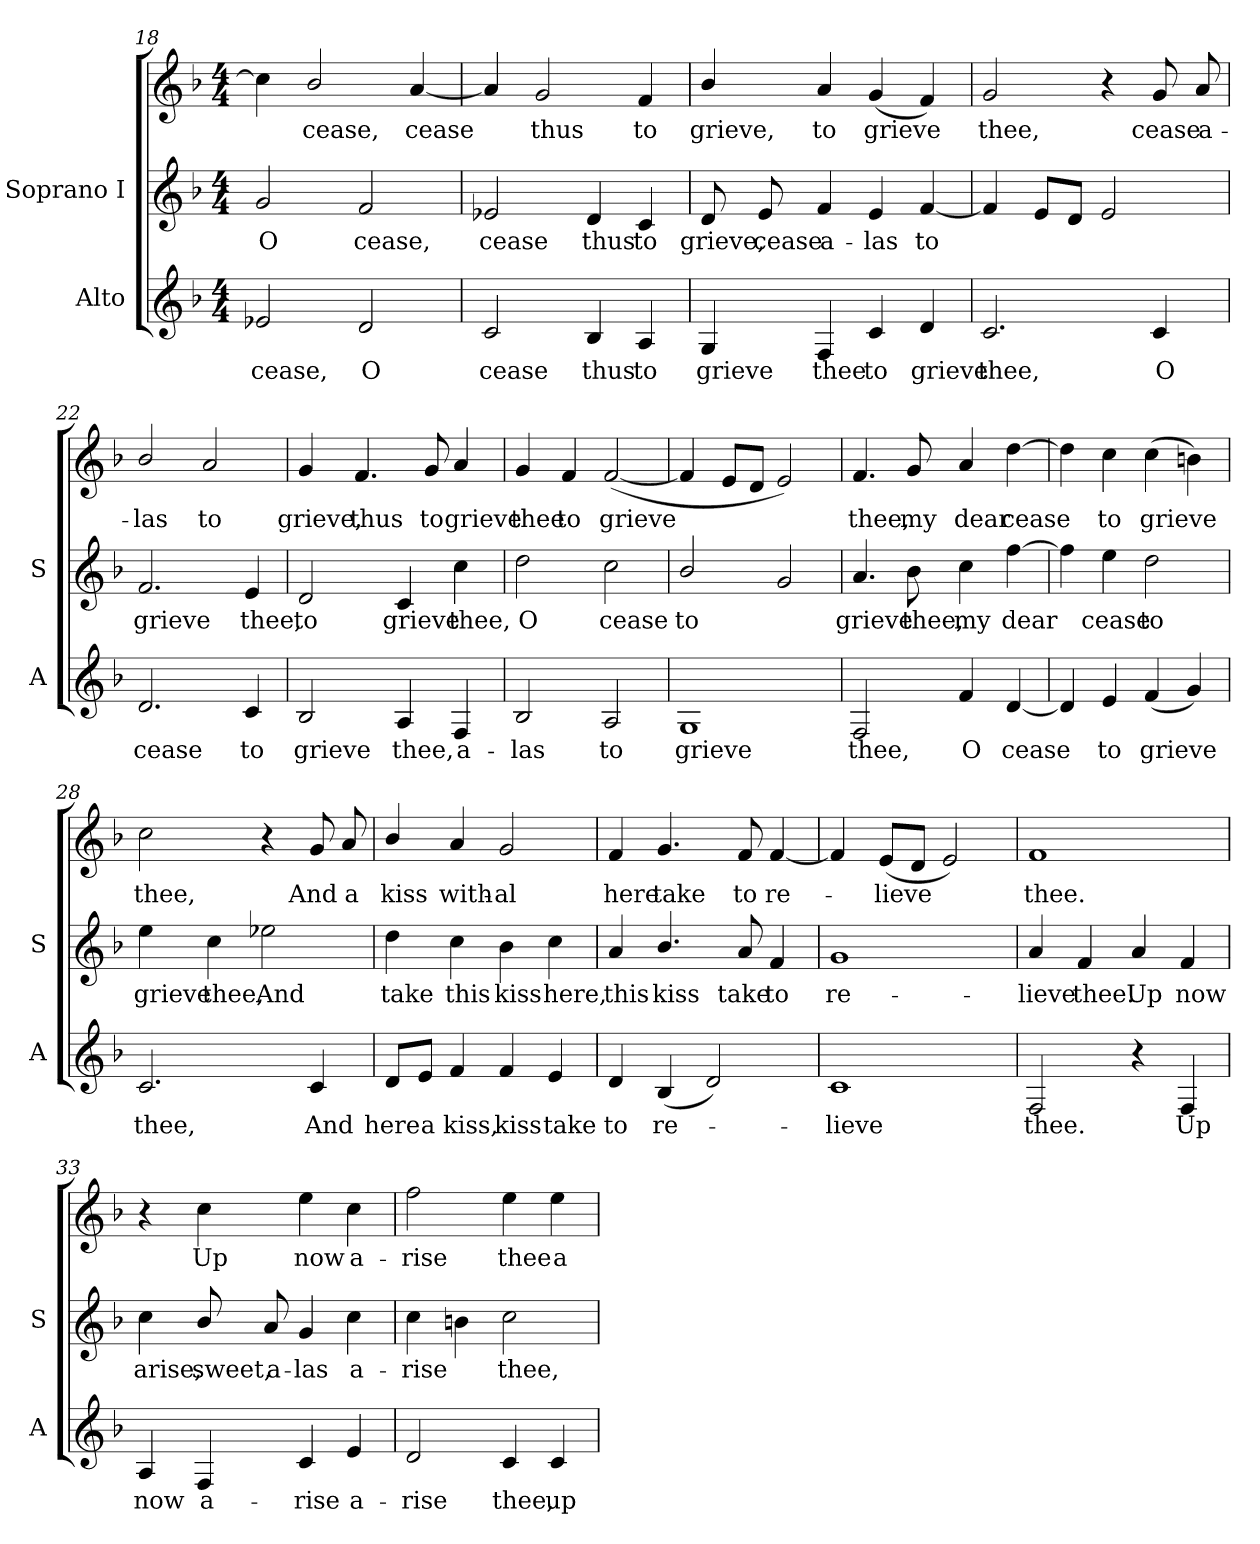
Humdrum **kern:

**kern	**text	**kern	**text	**kern	**text
*part2	*part2	*part1	*part1	*part1	*part1
*staff3	*staff3	*staff2	*staff2	*staff1	*staff1
*I"Alto	*	*I"Soprano I	*	*	*
*I'A	*	*I'S	*	*	*
*clefG2	*	*clefG2	*	*clefG2	*
*k[b-]	*	*k[b-]	*	*k[b-]	*
*F:	*	*F:	*	*F:	*
*M4/4	*	*M4/4	*	*M4/4	*
=18	=18	=18	=18	=18	=18
!	!LO:LY:b	!	!LO:LY:b	!	!
2e-X	cease,	2g	O	4cc]	.
!	!	!	!	!	!LO:LY:b
.	.	.	.	2b-/	cease,
!	!LO:LY:b	!	!LO:LY:b	!	!
2d	O	2f	cease,	.	.
!	!	!	!	!	!LO:LY:b
.	.	.	.	[4a	cease
=19	=19	=19	=19	=19	=19
!	!LO:LY:b	!	!LO:LY:b	!	!
2c	cease	2e-X	cease	4a]	.
!	!	!	!	!	!LO:LY:b
.	.	.	.	2g	thus
!	!LO:LY:b	!	!LO:LY:b	!	!
4B-/	thus	4d	thus	.	.
!	!LO:LY:b	!	!LO:LY:b	!	!LO:LY:b
4A	to	4c	to	4f	to
!!LO:LB:g=z
=20	=20	=20	=20	=20	=20
!	!LO:LY:b	!	!LO:LY:b	!	!LO:LY:b
4G	grieve	8d	grieve,	4b-/	grieve,
!	!	!	!LO:LY:b	!	!
.	.	8e	cease	.	.
!	!LO:LY:b	!	!LO:LY:b	!	!LO:LY:b
4F	thee	4f	a-	4a	to
!	!LO:LY:b	!	!LO:LY:b	!	!LO:LY:b
4c	to	4e	-las	(<4g	grieve
!	!LO:LY:b	!	!LO:LY:b	!	!
4d	grieve	[4f	to	4f)	.
=21	=21	=21	=21	=21	=21
!	!LO:LY:b	!	!	!	!LO:LY:b
2.c	thee,	4f]	.	2g	thee,
.	.	8eL	.	.	.
.	.	8dJ	.	.	.
.	.	2e	.	4r	.
!	!LO:LY:b	!	!	!	!LO:LY:b
4c	O	.	.	8g	cease
!	!	!	!	!	!LO:LY:b
.	.	.	.	8a	a-
=22	=22	=22	=22	=22	=22
!	!LO:LY:b	!	!LO:LY:b	!	!LO:LY:b
2.d	cease	2.f	grieve	2b-/	-las
!	!	!	!	!	!LO:LY:b
.	.	.	.	2a	to
!	!LO:LY:b	!	!LO:LY:b	!	!
4c	to	4e	thee,	.	.
=23	=23	=23	=23	=23	=23
!	!LO:LY:b	!	!LO:LY:b	!	!LO:LY:b
2B-/	grieve	2d	to	4g	grieve,
!	!	!	!	!	!LO:LY:b
.	.	.	.	4.f	thus
!	!LO:LY:b	!	!LO:LY:b	!	!
4A	thee,	4c	grieve	.	.
!	!	!	!	!	!LO:LY:b
.	.	.	.	8g	to
!	!LO:LY:b	!	!LO:LY:b	!	!LO:LY:b
4F	a-	4cc	thee,	4a	grieve
!!LO:LB:g=z
=24	=24	=24	=24	=24	=24
!	!LO:LY:b	!	!LO:LY:b	!	!LO:LY:b
2B-/	-las	2dd	O	4g	thee
!	!	!	!	!	!LO:LY:b
.	.	.	.	4f	to
!	!LO:LY:b	!	!LO:LY:b	!	!LO:LY:b
2A	to	2cc	cease	(<[2f	grieve
=25	=25	=25	=25	=25	=25
!	!LO:LY:b	!	!LO:LY:b	!	!
1G	grieve	2b-/	to	4f]	.
.	.	.	.	8eL	.
.	.	.	.	8dJ	.
.	.	2g	.	2e)	.
=26	=26	=26	=26	=26	=26
!	!LO:LY:b	!	!LO:LY:b	!	!LO:LY:b
2F	thee,	4.a	grieve	4.f	thee,
!	!	!	!LO:LY:b	!	!LO:LY:b
.	.	8b-	thee,	8g	my
!	!LO:LY:b	!	!LO:LY:b	!	!LO:LY:b
4f	O	4cc	my	4a	dear
!	!LO:LY:b	!	!LO:LY:b	!	!LO:LY:b
[4d	cease	[4ff	dear	[4dd	cease
=27	=27	=27	=27	=27	=27
4d]	.	4ff]	.	4dd]	.
!	!LO:LY:b	!	!LO:LY:b	!	!LO:LY:b
4e	to	4ee	cease	4cc	to
!	!LO:LY:b	!	!LO:LY:b	!	!LO:LY:b
(<4f	grieve	2dd	to	(>4cc	grieve
4g)	.	.	.	4bn)	.
=28	=28	=28	=28	=28	=28
!	!LO:LY:b	!	!LO:LY:b	!	!LO:LY:b
2.c	thee,	4ee	grieve	2cc	thee,
!	!	!	!LO:LY:b	!	!
.	.	4cc	thee,	.	.
!	!	!	!LO:LY:b	!	!
.	.	2ee-X	And	4r	.
!	!LO:LY:b	!	!	!	!LO:LY:b
4c	And	.	.	8g	And
!	!	!	!	!	!LO:LY:b
.	.	.	.	8a	a
!!LO:LB:g=z
=29	=29	=29	=29	=29	=29
!	!LO:LY:b	!	!LO:LY:b	!	!LO:LY:b
8d/L	here	4dd	take	4b-/	kiss
!	!LO:LY:b	!	!	!	!
8e/J	a	.	.	.	.
!	!LO:LY:b	!	!LO:LY:b	!	!LO:LY:b
4f	kiss,	4cc	this	4a	with-
!	!LO:LY:b	!	!LO:LY:b	!	!LO:LY:b
4f	kiss	4b-	kiss	2g	-al
!	!LO:LY:b	!	!LO:LY:b	!	!
4e	take	4cc	here,	.	.
=30	=30	=30	=30	=30	=30
!	!LO:LY:b	!	!LO:LY:b	!	!LO:LY:b
4d	to	4a	this	4f	here
!	!LO:LY:b	!	!LO:LY:b	!	!LO:LY:b
(<4B-	re-	4.b-/	kiss	4.g	take
2d)	.	.	.	.	.
!	!	!	!LO:LY:b	!	!LO:LY:b
.	.	8a	take	8f	to
!	!	!	!LO:LY:b	!	!LO:LY:b
.	.	4f	to	[4f	re-
=31	=31	=31	=31	=31	=31
!	!LO:LY:b	!	!LO:LY:b	!	!
1c	lieve	1g	re-	4f]	.
!	!	!	!	!	!LO:LY:b
.	.	.	.	(<8eL	lieve
.	.	.	.	8dJ	.
.	.	.	.	2e)	.
=32	=32	=32	=32	=32	=32
!	!LO:LY:b	!	!LO:LY:b	!	!LO:LY:b
2F	thee.	4a	lieve	1f	-thee.
!	!	!	!LO:LY:b	!	!
.	.	4f	thee.	.	.
!	!	!	!LO:LY:b	!	!
4r	.	4a	Up	.	.
!	!LO:LY:b	!	!LO:LY:b	!	!
4F	Up	4f	now	.	.
=33	=33	=33	=33	=33	=33
!	!LO:LY:b	!	!LO:LY:b	!	!
4A	now	4cc	-arise,	4r	.
!	!LO:LY:b	!	!LO:LY:b	!	!LO:LY:b
4F	a-	8b-/	sweet,	4cc	Up
!	!	!	!LO:LY:b	!	!
.	.	8a/	a-	.	.
!	!LO:LY:b	!	!LO:LY:b	!	!LO:LY:b
4c	-rise	4g	-las	4ee	now
!	!LO:LY:b	!	!LO:LY:b	!	!LO:LY:b
4e	a-	4cc	a-	4cc	a-
!!LO:LB:g=z
=34	=34	=34	=34	=34	=34
!	!LO:LY:b	!	!LO:LY:b	!	!LO:LY:b
2d	-rise	4cc	-rise	2ff	-rise
.	.	4bn	.	.	.
!	!LO:LY:b	!	!LO:LY:b	!	!LO:LY:b
4c	thee,	2cc	thee,	4ee	thee
!	!LO:LY:b	!	!	!	!LO:LY:b
4c	up	.	.	4ee	a-
=	=	=	=	=	=
*-	*-	*-	*-	*-	*-
